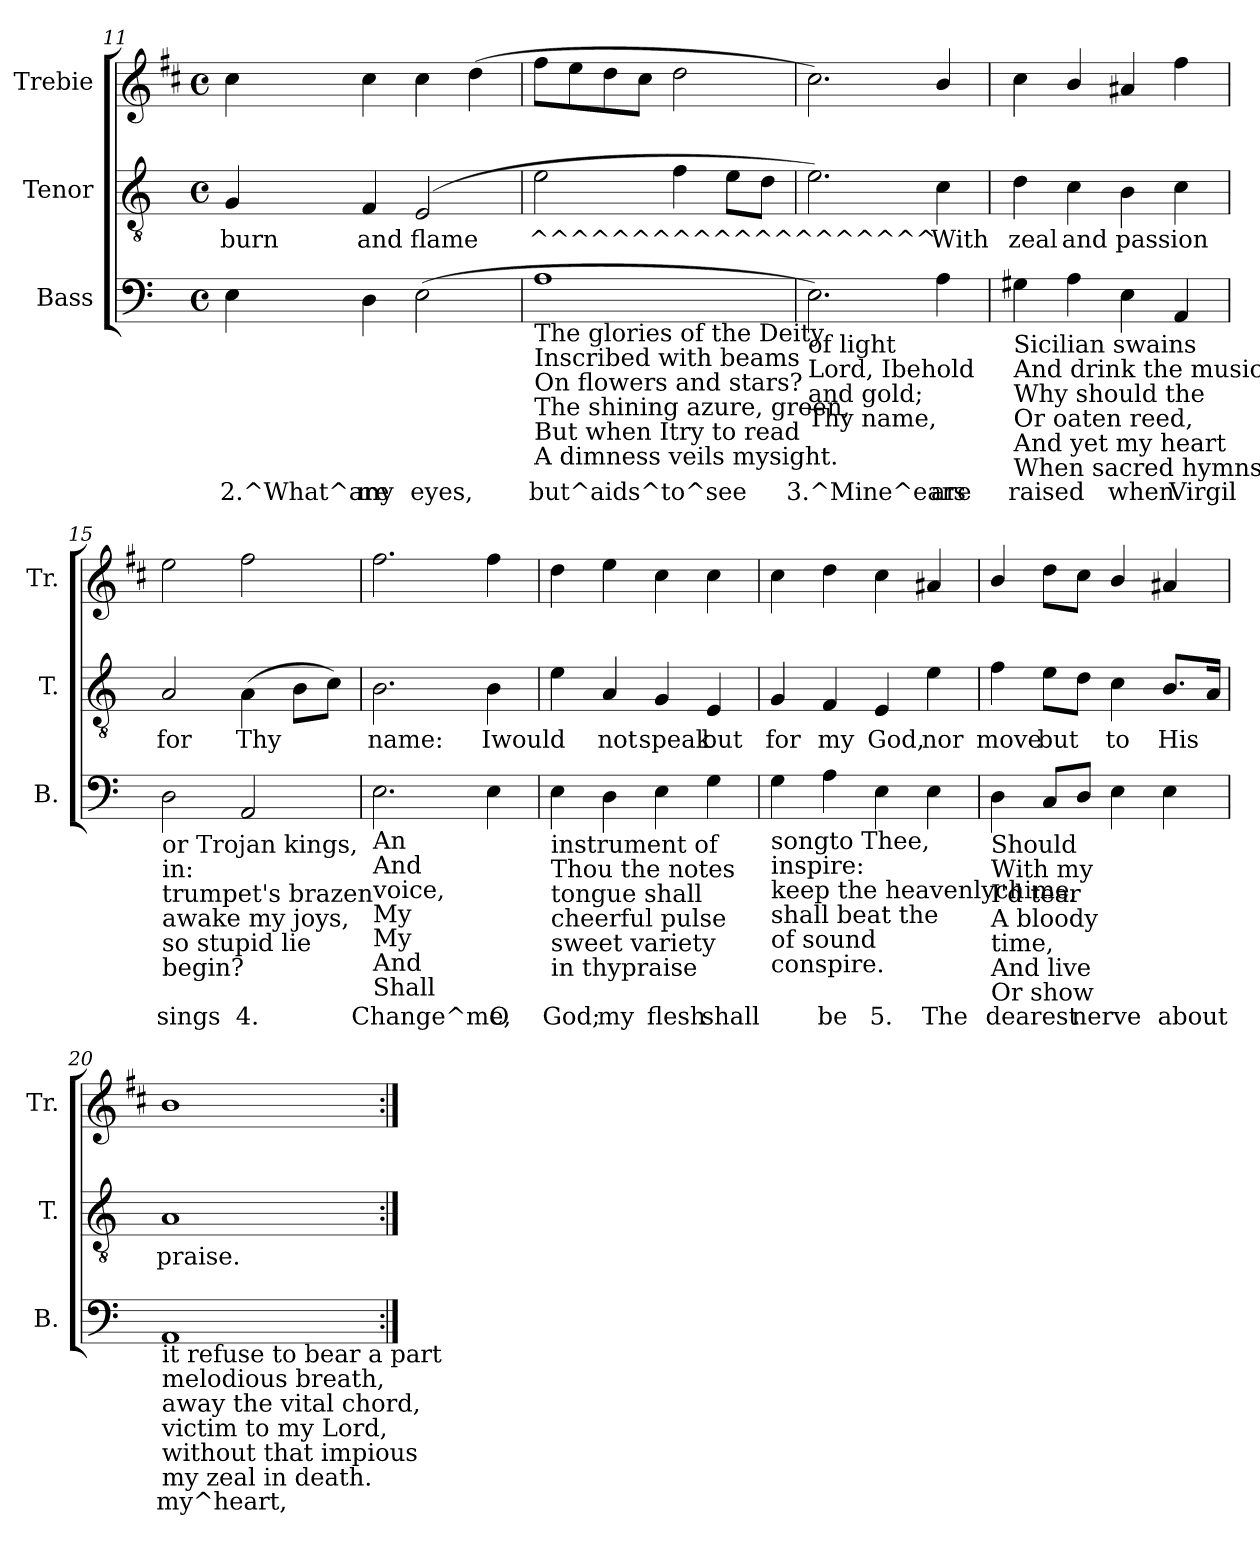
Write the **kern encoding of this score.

**kern	**text	**kern	**text	**kern
*part3	*part3	*part2	*part2	*part1
*staff3	*staff3	*staff2	*staff2	*staff1
*I"Bass	*	*I"Tenor	*	*I"Trebie
*I'B.	*	*I'T.	*	*I'Tr.
!!LO:LB:g=z
*clefF4	*	*clefGv2	*	*clefG2
*	*	*	*	*ITrd1c2
*k[]	*	*k[]	*	*k[]
*C:	*	*C:	*	*C:
*M4/4	*	*M4/4	*	*M4/4
*met(c)	*	*met(c)	*	*met(c)
=11	=11	=11	=11	=11
!	!LO:LY:b:rj	!	!LO:LY:b:rj	!
4E\	2.^What^are	4G/	burn	4b\
!	!LO:LY:b:rj	!	!LO:LY:b:rj	!
4D\	my	4F/	and	4b\
!	!LO:LY:b:rj	!	!LO:LY:b:rj	!
(>2E\	eyes,	(>2E/	flame	4b\
.	.	.	.	(>4cc\
=12	=12	=12	=12	=12
!LO:TX:b:t=The glories of the Deity	!	!	!	!
!LO:TX:b:t=Inscribed with beams	!	!	!	!
!LO:TX:b:t=On flowers and stars?	!	!	!	!
!LO:TX:b:t=The shining azure, green,	!	!	!	!
!LO:TX:b:t=But when Itry to read	!	!	!	!
!LO:TX:b:t=A dimness veils mysight.	!	!	!	!
!	!LO:LY:b:rj	!	!LO:LY:b:rj	!
1A	but^aids^to^see	2e\	^^^^^^^^^^^^^^^^^^^^	8ee\L
.	.	.	.	8dd\
.	.	.	.	8cc\
.	.	.	.	8b\J
!	!	!	!LO:LY:b:rj	!
.	.	4f\	.	2cc\
!	!	!	!LO:LY:b:rj	!
.	.	8e\L	.	.
!	!	!	!LO:LY:b:rj	!
.	.	8d\J	.	.
=13	=13	=13	=13	=13
!LO:TX:b:t=of light	!	!	!	!
!LO:TX:b:t=Lord, Ibehold	!	!	!	!
!LO:TX:b:t=and gold;	!	!	!	!
!LO:TX:b:t=Thy name,	!	!	!	!
!	!LO:LY:b:rj	!	!LO:LY:b:rj	!
2.E\)	3.^Mine^ears	2.e\)	.	2.b\)
!	!LO:LY:b:rj	!	!LO:LY:b:rj	!
4A\	are	4c\	With	4a/
=14	=14	=14	=14	=14
!LO:TX:b:t=Sicilian swains	!	!	!	!
!LO:TX:b:t=And drink the music	!	!	!	!
!LO:TX:b:t=Why should the	!	!	!	!
!LO:TX:b:t=Or oaten reed,	!	!	!	!
!LO:TX:b:t=And yet my heart	!	!	!	!
!LO:TX:b:t=When sacred hymns	!	!	!	!
!	!LO:LY:b:rj	!	!LO:LY:b:rj	!
4G#X\	raised	4d\	zeal	4b\
!	!LO:LY:b:rj	!	!LO:LY:b:rj	!
4A\	.	4c\	and	4a/
!	!LO:LY:b:rj	!	!LO:LY:b:rj	!
4E\	when	4B\	passion	4g#X/
!	!LO:LY:b:rj	!	!LO:LY:b:rj	!
4AA/	Virgil	4c\	.	4ee\
=15	=15	=15	=15	=15
!LO:TX:b:t=or Trojan kings,	!	!	!	!
!LO:TX:b:t=in&colon;	!	!	!	!
!LO:TX:b:t=trumpet's brazen	!	!	!	!
!LO:TX:b:t=awake my joys,	!	!	!	!
!LO:TX:b:t=so stupid lie	!	!	!	!
!LO:TX:b:t=begin?	!	!	!	!
!	!LO:LY:b:rj	!	!LO:LY:b:rj	!
2D\	sings	2A/	for	2dd>\
!	!LO:LY:b:rj	!	!LO:LY:b:rj	!
2AA/	4.	(>4A\	Thy	2ee\
!	!	!	!LO:LY:b:rj	!
.	.	8B\L	.	.
!	!	!	!LO:LY:b:rj	!
.	.	8c\J)	.	.
=16	=16	=16	=16	=16
!LO:TX:b:t=An	!	!	!	!
!LO:TX:b:t=And	!	!	!	!
!LO:TX:b:t=voice,	!	!	!	!
!LO:TX:b:t=My	!	!	!	!
!LO:TX:b:t=My	!	!	!	!
!LO:TX:b:t=And	!	!	!	!
!LO:TX:b:t=Shall	!	!	!	!
!	!LO:LY:b:rj	!	!LO:LY:b:rj	!
2.E\	Change^me,	2.B\	name:	2.ee\
!	!LO:LY:b:rj	!	!LO:LY:b:rj	!
4E\	O	4B\	Iwould	4ee\
=17	=17	=17	=17	=17
!LO:TX:b:t=instrument of	!	!	!	!
!LO:TX:b:t=Thou the notes	!	!	!	!
!LO:TX:b:t=tongue shall	!	!	!	!
!LO:TX:b:t=cheerful pulse	!	!	!	!
!LO:TX:b:t=sweet variety	!	!	!	!
!LO:TX:b:t=in thypraise	!	!	!	!
!	!LO:LY:b:rj	!	!LO:LY:b:rj	!
4E\	God;	4e\	.	4cc\
!	!LO:LY:b:rj	!	!LO:LY:b:rj	!
4D\	my	4A/	not	4dd\
!	!LO:LY:b:rj	!	!LO:LY:b:rj	!
4E\	flesh	4G/	speak	4b\
!	!LO:LY:b:rj	!	!LO:LY:b:rj	!
4G\	shall	4E/	but	4b\
=18	=18	=18	=18	=18
!LO:TX:b:t=songto Thee,	!	!	!	!
!LO:TX:b:t=inspire&colon;	!	!	!	!
!LO:TX:b:t=keep the heavenlychime,	!	!	!	!
!LO:TX:b:t=shall beat the	!	!	!	!
!LO:TX:b:t=of sound	!	!	!	!
!LO:TX:b:t=conspire.	!	!	!	!
!	!LO:LY:b:rj	!	!LO:LY:b:rj	!
4G\	.	4G/	for	4b\
!	!LO:LY:b:rj	!	!LO:LY:b:rj	!
4A\	be	4F/	my	4cc\
!	!LO:LY:b:rj	!	!LO:LY:b:rj	!
4E\	5.	4E/	God,	4b\
!	!LO:LY:b:rj	!	!LO:LY:b:rj	!
4E\	The	4e\	nor	4g#X/
=19	=19	=19	=19	=19
!LO:TX:b:t=Should	!	!	!	!
!LO:TX:b:t=With my	!	!	!	!
!LO:TX:b:t=I'd tear	!	!	!	!
!LO:TX:b:t=A bloody	!	!	!	!
!LO:TX:b:t=time,	!	!	!	!
!LO:TX:b:t=And live	!	!	!	!
!LO:TX:b:t=Or show	!	!	!	!
!	!LO:LY:b:rj	!	!LO:LY:b:rj	!
4D\	dearest	4f\	move	4a/
!	!LO:LY:b:rj	!	!LO:LY:b:rj	!
8C/L	.	8e\L	but	8cc\L
!	!LO:LY:b:rj	!	!LO:LY:b:rj	!
8D/J	nerve	8d\J	.	8b\J
!	!LO:LY:b:rj	!	!LO:LY:b:rj	!
4E\	.	4c\	to	4a/
!	!LO:LY:b:rj	!	!LO:LY:b:rj	!
4E\	about	8.B/L	His	4g#X/
!	!	!	!LO:LY:b:rj	!
.	.	16A/J	.	.
=20	=20	=20	=20	=20
!LO:TX:b:t=it refuse to bear a part	!	!	!	!
!LO:TX:b:t=melodious breath,	!	!	!	!
!LO:TX:b:t=away the vital chord,	!	!	!	!
!LO:TX:b:t=victim to my Lord,	!	!	!	!
!LO:TX:b:t=without that impious	!	!	!	!
!LO:TX:b:t=my zeal in death.	!	!	!	!
!	!LO:LY:b:rj	!	!LO:LY:b:rj	!
1AA	my^heart,	1A	praise.	1a
=:|!	=:|!	=:|!	=:|!	=:|!
*-	*-	*-	*-	*-
